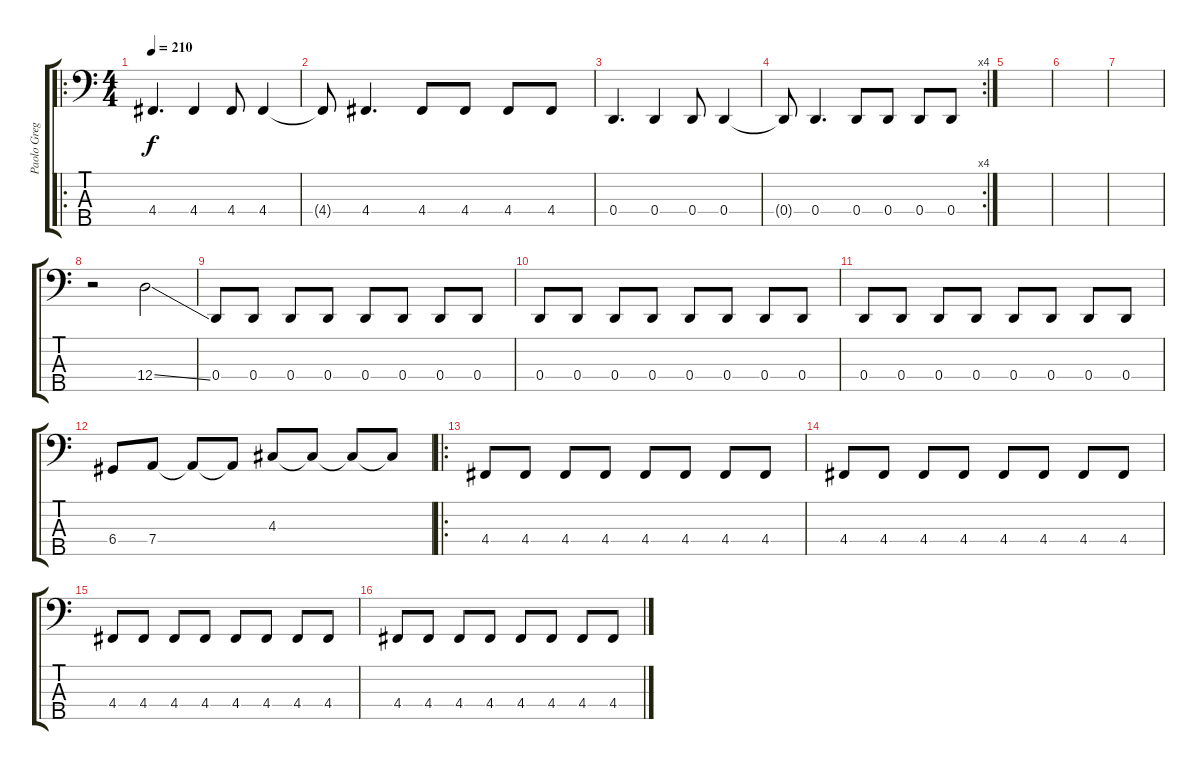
\track ("Paolo Gregoletto" "Paolo Greg") {instrument electricbasspick}
\staff {score tabs}
\tuning (G2 D2 A1 D1 B0) {hide}
\ro
\ts (4 4)
\tempo 210
\clef f4
\ks c
4.4.4{d dy f} 4.4.4 4.4.8 4.4.4 |
4.4{t}.8 4.4.4{d} 4.4.8 4.4.8 4.4.8 4.4.8 |
0.4.4{d} 0.4.4 0.4.8 0.4.4 |
\rc 4
0.4{t}.8 0.4.4{d} 0.4.8 0.4.8 0.4.8 0.4.8 |
|
|
|
r.2 12.4{ss}.2 |
0.4.8 0.4.8 0.4.8 0.4.8 0.4.8 0.4.8 0.4.8 0.4.8 |
0.4.8 0.4.8 0.4.8 0.4.8 0.4.8 0.4.8 0.4.8 0.4.8 |
0.4.8 0.4.8 0.4.8 0.4.8 0.4.8 0.4.8 0.4.8 0.4.8 |
6.4.8 7.4.8 7.4{t}.8 7.4{t}.8 4.3.8 4.3{t}.8 4.3{t}.8 4.3{t}.8 |
\ro
4.4.8 4.4.8 4.4.8 4.4.8 4.4.8 4.4.8 4.4.8 4.4.8 |
4.4.8 4.4.8 4.4.8 4.4.8 4.4.8 4.4.8 4.4.8 4.4.8 |
4.4.8 4.4.8 4.4.8 4.4.8 4.4.8 4.4.8 4.4.8 4.4.8 |
4.4.8 4.4.8 4.4.8 4.4.8 4.4.8 4.4.8 4.4.8 4.4.8
